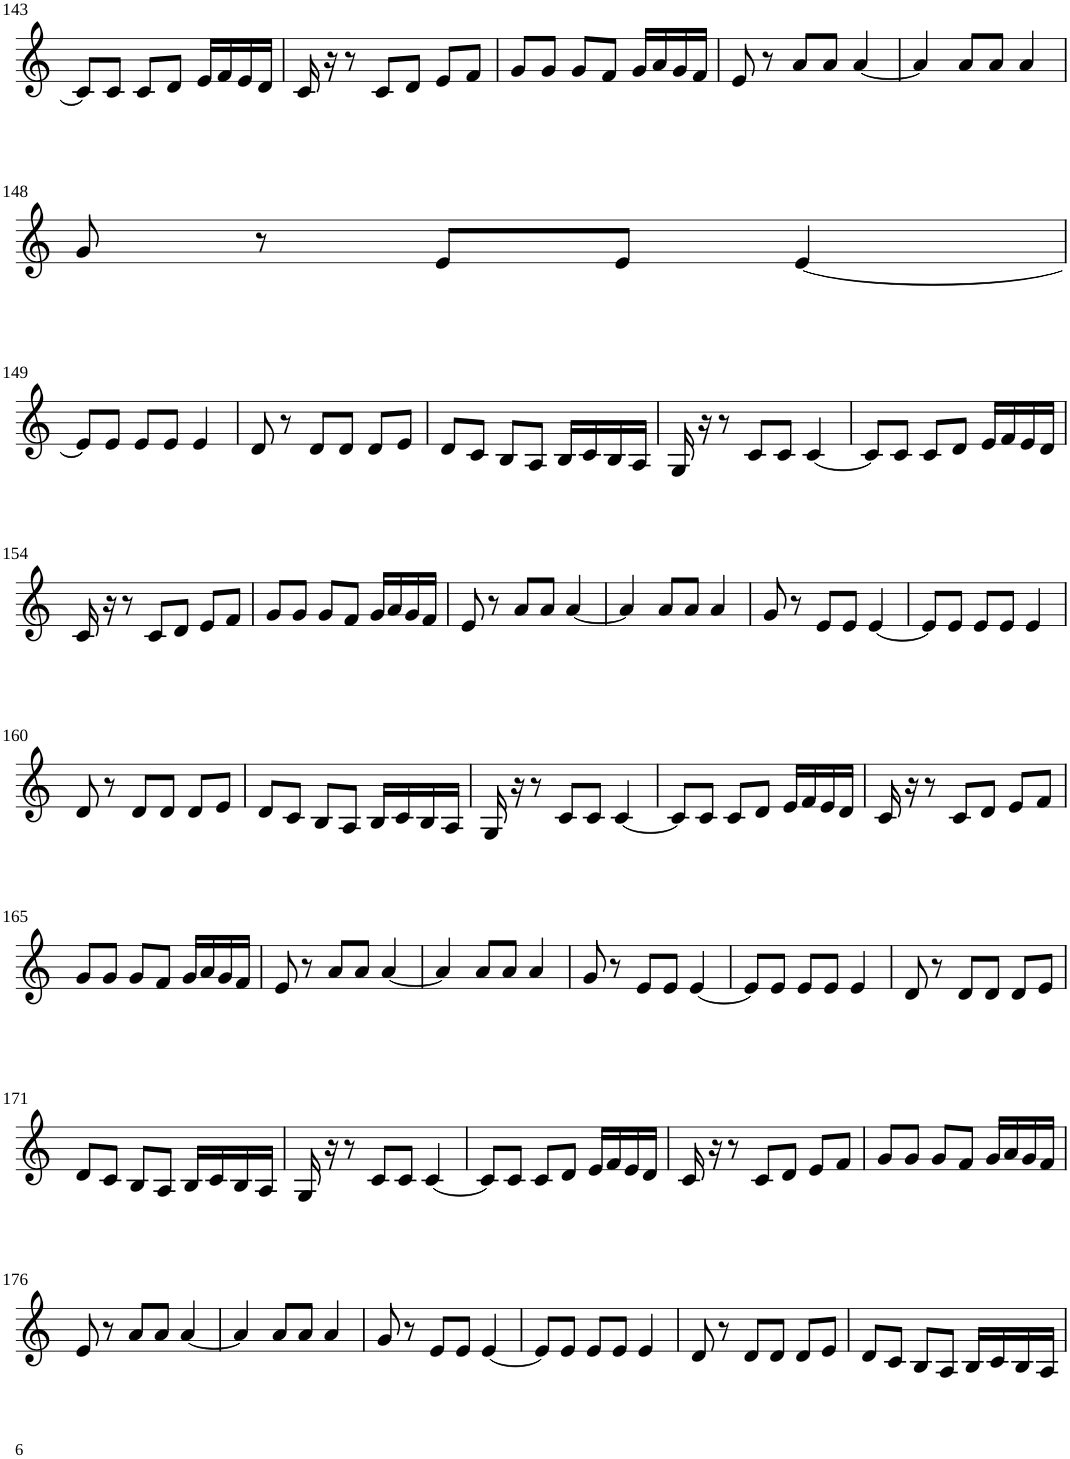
**kern
*part1
*staff1
*I"Violin
!!LO:PB:g=z
*clefG2
*k[]
*M3/4
=143
8c/L]
8c/J
8c/L
8d/J
16e/LL
16f/
16e/
16d/JJ
=144
16c/
16r
8r
8c/L
8d/J
8e/L
8f/J
=145
8g/L
8g/J
8g/L
8f/J
16g/LL
16a/
16g/
16f/JJ
=146
8e/
8r
8a/L
8a/J
[4a/
=147
4a/]
8a/L
8a/J
4a/
!!LO:LB:g=z
=148
8g/
8r
8e/L
8e/J
[4e/
!!LO:LB:g=z
=149
8e/L]
8e/J
8e/L
8e/J
4e/
=150
8d/
8r
8d/L
8d/J
8d/L
8e/J
=151
8d/L
8c/J
8B/L
8A/J
16B/LL
16c/
16B/
16A/JJ
=152
16G/
16r
8r
8c/L
8c/J
[4c/
=153
8c/L]
8c/J
8c/L
8d/J
16e/LL
16f/
16e/
16d/JJ
!!LO:LB:g=z
=154
16c/
16r
8r
8c/L
8d/J
8e/L
8f/J
=155
8g/L
8g/J
8g/L
8f/J
16g/LL
16a/
16g/
16f/JJ
=156
8e/
8r
8a/L
8a/J
[4a/
=157
4a/]
8a/L
8a/J
4a/
=158
8g/
8r
8e/L
8e/J
[4e/
=159
8e/L]
8e/J
8e/L
8e/J
4e/
!!LO:LB:g=z
=160
8d/
8r
8d/L
8d/J
8d/L
8e/J
=161
8d/L
8c/J
8B/L
8A/J
16B/LL
16c/
16B/
16A/JJ
=162
16G/
16r
8r
8c/L
8c/J
[4c/
=163
8c/L]
8c/J
8c/L
8d/J
16e/LL
16f/
16e/
16d/JJ
=164
16c/
16r
8r
8c/L
8d/J
8e/L
8f/J
!!LO:LB:g=z
=165
8g/L
8g/J
8g/L
8f/J
16g/LL
16a/
16g/
16f/JJ
=166
8e/
8r
8a/L
8a/J
[4a/
=167
4a/]
8a/L
8a/J
4a/
=168
8g/
8r
8e/L
8e/J
[4e/
=169
8e/L]
8e/J
8e/L
8e/J
4e/
=170
8d/
8r
8d/L
8d/J
8d/L
8e/J
!!LO:LB:g=z
=171
8d/L
8c/J
8B/L
8A/J
16B/LL
16c/
16B/
16A/JJ
=172
16G/
16r
8r
8c/L
8c/J
[4c/
=173
8c/L]
8c/J
8c/L
8d/J
16e/LL
16f/
16e/
16d/JJ
=174
16c/
16r
8r
8c/L
8d/J
8e/L
8f/J
=175
8g/L
8g/J
8g/L
8f/J
16g/LL
16a/
16g/
16f/JJ
!!LO:LB:g=z
=176
8e/
8r
8a/L
8a/J
[4a/
=177
4a/]
8a/L
8a/J
4a/
=178
8g/
8r
8e/L
8e/J
[4e/
=179
8e/L]
8e/J
8e/L
8e/J
4e/
=180
8d/
8r
8d/L
8d/J
8d/L
8e/J
=181
8d/L
8c/J
8B/L
8A/J
16B/LL
16c/
16B/
16A/JJ
=
*-
